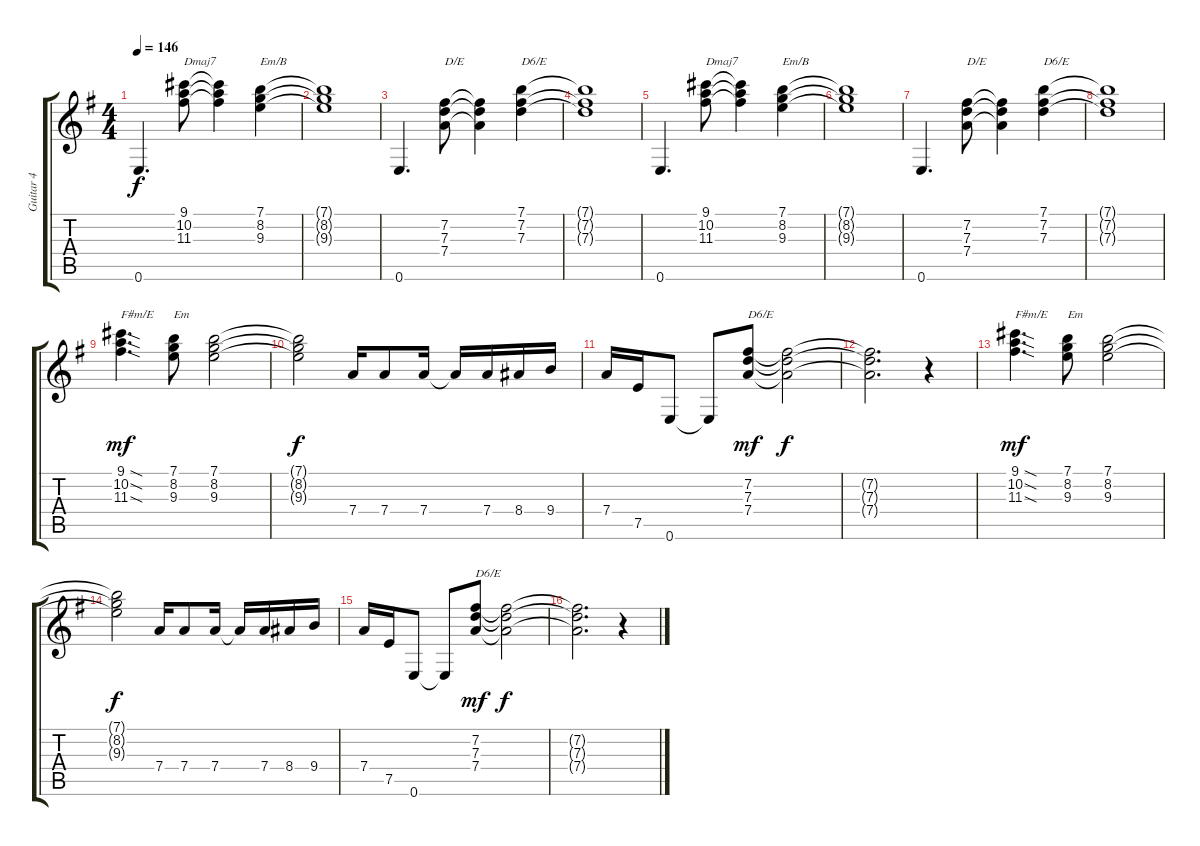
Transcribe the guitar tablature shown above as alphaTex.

\track ("Guitar 4" "Guitar 4") {instrument overdrivenguitar}
\staff {score tabs}
\tuning (E4 B3 G3 D3 A2 E2) {hide}
\ts (4 4)
\tempo 146
\clef g2
\ks g
0.6.4{d dy f} (9.1 10.2 11.3).8{txt "Dmaj7"} (9.1{t} 10.2{t} 11.3{t}).4 (7.1 8.2 9.3).4{txt "Em/B"} |
(7.1{t} 8.2{t} 9.3{t}).1 |
0.6.4{d} (7.2 7.3 7.4).8{txt "D/E"} (7.2{t} 7.3{t} 7.4{t}).4 (7.1 7.2 7.3).4{txt "D6/E"} |
(7.1{t} 7.2{t} 7.3{t}).1 |
0.6.4{d} (9.1 10.2 11.3).8{txt "Dmaj7"} (9.1{t} 10.2{t} 11.3{t}).4 (7.1 8.2 9.3).4{txt "Em/B"} |
(7.1{t} 8.2{t} 9.3{t}).1 |
0.6.4{d} (7.2 7.3 7.4).8{txt "D/E"} (7.2{t} 7.3{t} 7.4{t}).4 (7.1 7.2 7.3).4{txt "D6/E"} |
(7.1{t} 7.2{t} 7.3{t}).1 |
(9.1{sod} 10.2{sod} 11.3{sod}).4{d txt "F#m/E" dy mf} (7.1 8.2 9.3).8{txt "Em"} (7.1 8.2 9.3).2 |
(7.1{t} 8.2{t} 9.3{t}).2{dy f} 7.4.16 7.4.8 7.4.16 7.4{t}.16 7.4.16 8.4.16 9.4.16 |
7.4.16 7.5.16 0.6.8 0.6{t}.8 (7.2 7.3 7.4).8{txt "D6/E" dy mf} (7.2{t} 7.3{t} 7.4{t}).2{dy f} |
(7.2{t} 7.3{t} 7.4{t}).2{d} r.4 |
(9.1{sod} 10.2{sod} 11.3{sod}).4{d txt "F#m/E" dy mf} (7.1 8.2 9.3).8{txt "Em"} (7.1 8.2 9.3).2 |
(7.1{t} 8.2{t} 9.3{t}).2{dy f} 7.4.16 7.4.8 7.4.16 7.4{t}.16 7.4.16 8.4.16 9.4.16 |
7.4.16 7.5.16 0.6.8 0.6{t}.8 (7.2 7.3 7.4).8{txt "D6/E" dy mf} (7.2{t} 7.3{t} 7.4{t}).2{dy f} |
(7.2{t} 7.3{t} 7.4{t}).2{d} r.4
